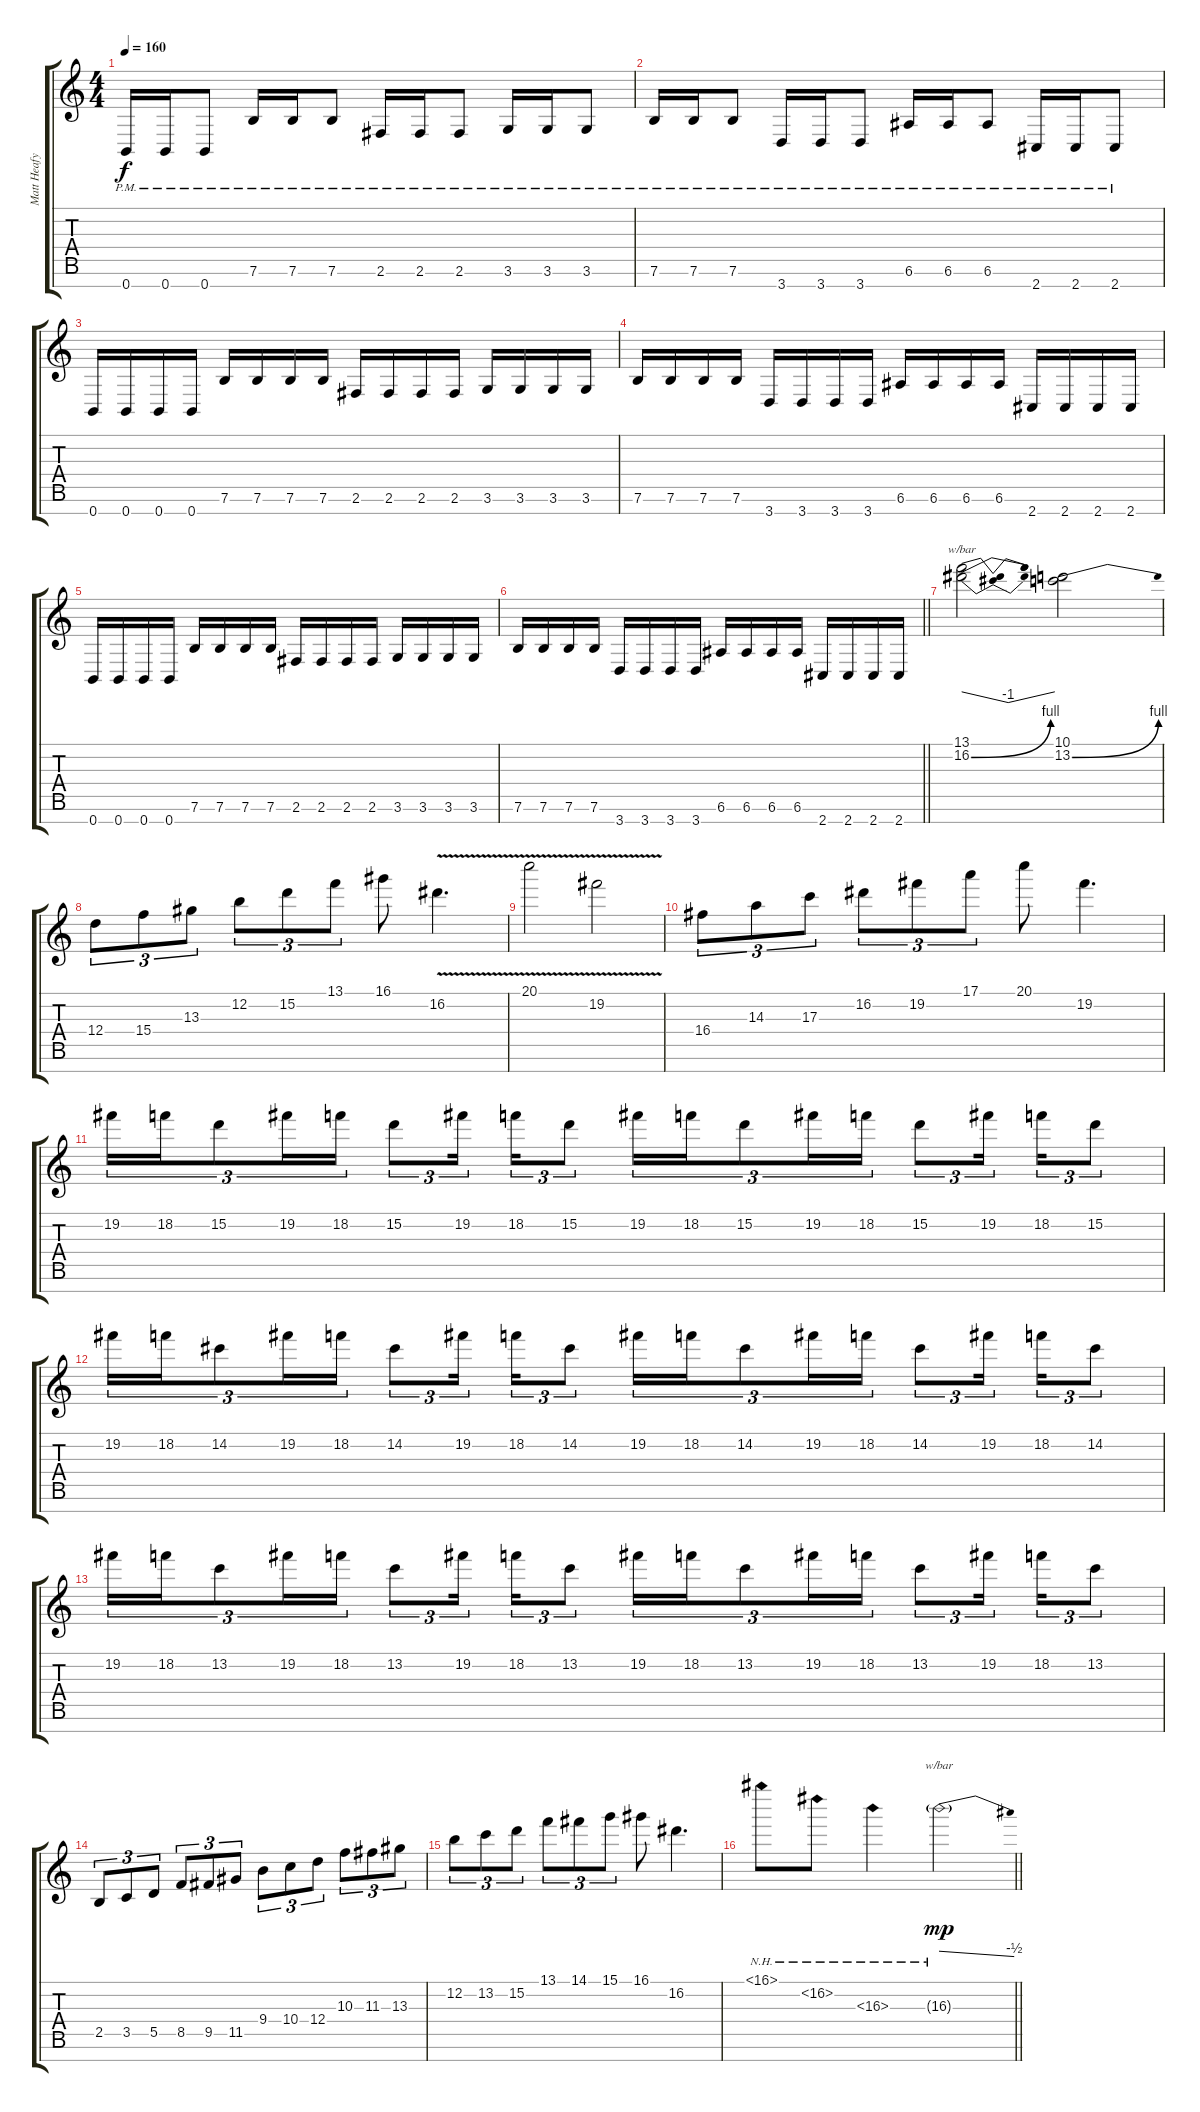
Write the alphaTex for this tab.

\track ("Matt Heafy" "Matt Heafy") {instrument distortionguitar}
\staff {score tabs}
\tuning (E4 B3 G3 D3 A2 E2 B1) {hide}
\ts (4 4)
\tempo 160
\clef g2
\ks c
0.7{pm}.16{dy f} 0.7{pm}.16 0.7{pm}.8 7.6{pm}.16 7.6{pm}.16 7.6{pm}.8 2.6{pm}.16 2.6{pm}.16 2.6{pm}.8 3.6{pm}.16 3.6{pm}.16 3.6{pm}.8 |
7.6{pm}.16 7.6{pm}.16 7.6{pm}.8 3.7{pm}.16 3.7{pm}.16 3.7{pm}.8 6.6{pm}.16 6.6{pm}.16 6.6{pm}.8 2.7{pm}.16 2.7{pm}.16 2.7{pm}.8 |
0.7.16 0.7.16 0.7.16 0.7.16 7.6.16 7.6.16 7.6.16 7.6.16 2.6.16 2.6.16 2.6.16 2.6.16 3.6.16 3.6.16 3.6.16 3.6.16 |
7.6.16 7.6.16 7.6.16 7.6.16 3.7.16 3.7.16 3.7.16 3.7.16 6.6.16 6.6.16 6.6.16 6.6.16 2.7.16 2.7.16 2.7.16 2.7.16 |
0.7.16 0.7.16 0.7.16 0.7.16 7.6.16 7.6.16 7.6.16 7.6.16 2.6.16 2.6.16 2.6.16 2.6.16 3.6.16 3.6.16 3.6.16 3.6.16 |
\barLineRight lightlight
7.6.16 7.6.16 7.6.16 7.6.16 3.7.16 3.7.16 3.7.16 3.7.16 6.6.16 6.6.16 6.6.16 6.6.16 2.7.16 2.7.16 2.7.16 2.7.16 |
\section ("" "")
(13.1 16.2{be (bend 0 0 60 4)}).2{tbe (dip default 0 0 30 -4 60 0)} (10.1 13.2{be (bend 0 0 60 4)}).2 |
12.4.8{tu (3 2)} 15.4.8{tu (3 2)} 13.3.8{tu (3 2)} 12.2.8{tu (3 2)} 15.2.8{tu (3 2)} 13.1.8{tu (3 2)} 16.1.8 16.2{v}.4{d} |
20.1{v}.2 19.2{v}.2 |
16.4.8{tu (3 2)} 14.3.8{tu (3 2)} 17.3.8{tu (3 2)} 16.2.8{tu (3 2)} 19.2.8{tu (3 2)} 17.1.8{tu (3 2)} 20.1.8 19.2.4{d} |
19.2.16{tu (3 2)} 18.2.16{tu (3 2)} 15.2.8{tu (3 2)} 19.2.16{tu (3 2)} 18.2.16{tu (3 2)} 15.2.8{tu (3 2)} 19.2.16{tu (3 2) beam splitsecondary} 18.2.16{tu (3 2)} 15.2.8{tu (3 2)} 19.2.16{tu (3 2)} 18.2.16{tu (3 2)} 15.2.8{tu (3 2)} 19.2.16{tu (3 2)} 18.2.16{tu (3 2)} 15.2.8{tu (3 2)} 19.2.16{tu (3 2) beam splitsecondary} 18.2.16{tu (3 2)} 15.2.8{tu (3 2)} |
19.2.16{tu (3 2)} 18.2.16{tu (3 2)} 14.2.8{tu (3 2)} 19.2.16{tu (3 2)} 18.2.16{tu (3 2)} 14.2.8{tu (3 2)} 19.2.16{tu (3 2) beam splitsecondary} 18.2.16{tu (3 2)} 14.2.8{tu (3 2)} 19.2.16{tu (3 2)} 18.2.16{tu (3 2)} 14.2.8{tu (3 2)} 19.2.16{tu (3 2)} 18.2.16{tu (3 2)} 14.2.8{tu (3 2)} 19.2.16{tu (3 2) beam splitsecondary} 18.2.16{tu (3 2)} 14.2.8{tu (3 2)} |
19.2.16{tu (3 2)} 18.2.16{tu (3 2)} 13.2.8{tu (3 2)} 19.2.16{tu (3 2)} 18.2.16{tu (3 2)} 13.2.8{tu (3 2)} 19.2.16{tu (3 2) beam splitsecondary} 18.2.16{tu (3 2)} 13.2.8{tu (3 2)} 19.2.16{tu (3 2)} 18.2.16{tu (3 2)} 13.2.8{tu (3 2)} 19.2.16{tu (3 2)} 18.2.16{tu (3 2)} 13.2.8{tu (3 2)} 19.2.16{tu (3 2) beam splitsecondary} 18.2.16{tu (3 2)} 13.2.8{tu (3 2)} |
2.5.8{tu (3 2)} 3.5.8{tu (3 2)} 5.5.8{tu (3 2)} 8.5.8{tu (3 2)} 9.5.8{tu (3 2)} 11.5.8{tu (3 2)} 9.4.8{tu (3 2)} 10.4.8{tu (3 2)} 12.4.8{tu (3 2)} 10.3.8{tu (3 2)} 11.3.8{tu (3 2)} 13.3.8{tu (3 2)} |
12.2.8{tu (3 2)} 13.2.8{tu (3 2)} 15.2.8{tu (3 2)} 13.1.8{tu (3 2)} 14.1.8{tu (3 2)} 15.1.8{tu (3 2)} 16.1.8 16.2.4{d} |
\barLineRight lightlight
16.1{nh}.8 16.2{nh}.8 16.3{nh}.4 16.3{nh g}.2{tbe (dive default 0 0 60 -2) dy mp}
